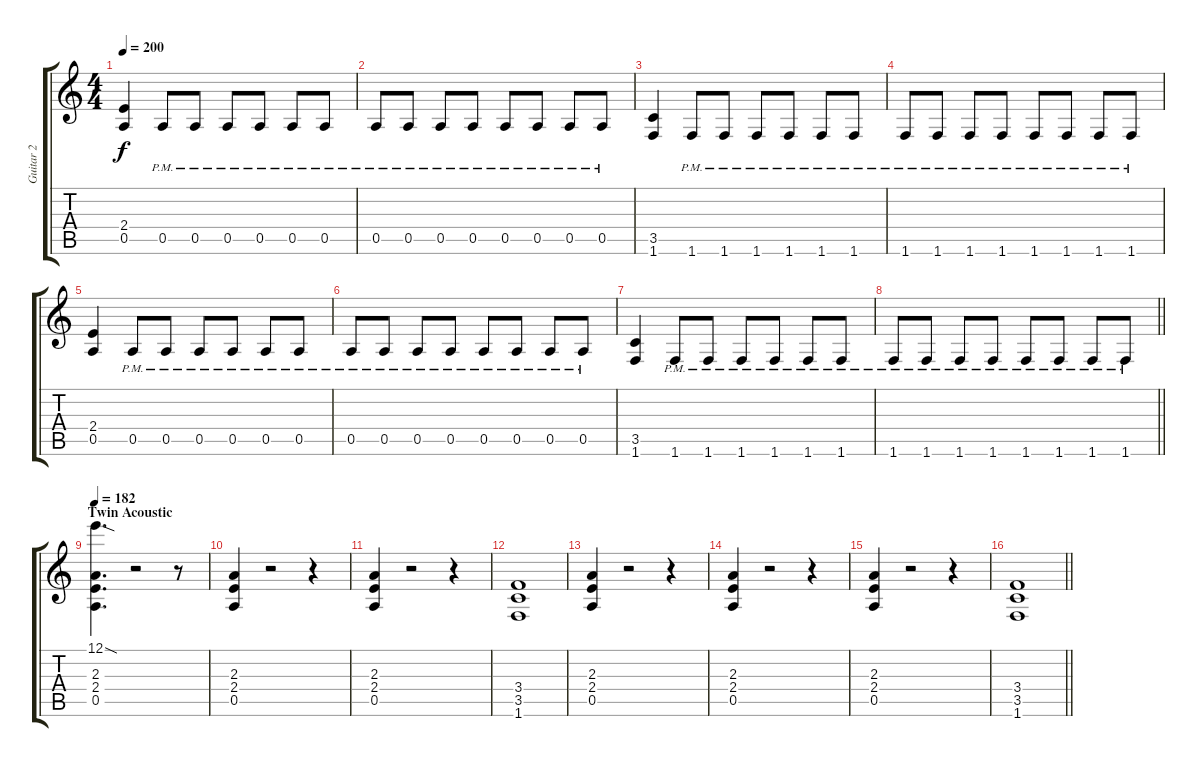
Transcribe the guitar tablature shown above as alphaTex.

\track ("Guitar 2" "Guitar 2") {instrument distortionguitar}
\staff {score tabs}
\tuning (E4 B3 G3 D3 A2 E2) {hide}
\ts (4 4)
\section ("" "")
\tempo 200
\clef g2
\ks c
(2.4 0.5).4{dy f} 0.5{pm}.8 0.5{pm}.8 0.5{pm}.8 0.5{pm}.8 0.5{pm}.8 0.5{pm}.8 |
0.5{pm}.8 0.5{pm}.8 0.5{pm}.8 0.5{pm}.8 0.5{pm}.8 0.5{pm}.8 0.5{pm}.8 0.5{pm}.8 |
(3.5 1.6).4 1.6{pm}.8 1.6{pm}.8 1.6{pm}.8 1.6{pm}.8 1.6{pm}.8 1.6{pm}.8 |
1.6{pm}.8 1.6{pm}.8 1.6{pm}.8 1.6{pm}.8 1.6{pm}.8 1.6{pm}.8 1.6{pm}.8 1.6{pm}.8 |
(2.4 0.5).4 0.5{pm}.8 0.5{pm}.8 0.5{pm}.8 0.5{pm}.8 0.5{pm}.8 0.5{pm}.8 |
0.5{pm}.8 0.5{pm}.8 0.5{pm}.8 0.5{pm}.8 0.5{pm}.8 0.5{pm}.8 0.5{pm}.8 0.5{pm}.8 |
(3.5 1.6).4 1.6{pm}.8 1.6{pm}.8 1.6{pm}.8 1.6{pm}.8 1.6{pm}.8 1.6{pm}.8 |
\barLineRight lightlight
1.6{pm}.8 1.6{pm}.8 1.6{pm}.8 1.6{pm}.8 1.6{pm}.8 1.6{pm}.8 1.6{pm}.8 1.6{pm}.8 |
\section ("" "Twin Acoustic")
\tempo 182
(12.1{sod} 2.3 2.4 0.5).4{d} r.2 r.8 |
(2.3 2.4 0.5).4 r.2 r.4 |
(2.3 2.4 0.5).4 r.2 r.4 |
(3.4 3.5 1.6).1 |
(2.3 2.4 0.5).4 r.2 r.4 |
(2.3 2.4 0.5).4 r.2 r.4 |
(2.3 2.4 0.5).4 r.2 r.4 |
\barLineRight lightlight
(3.4 3.5 1.6).1
